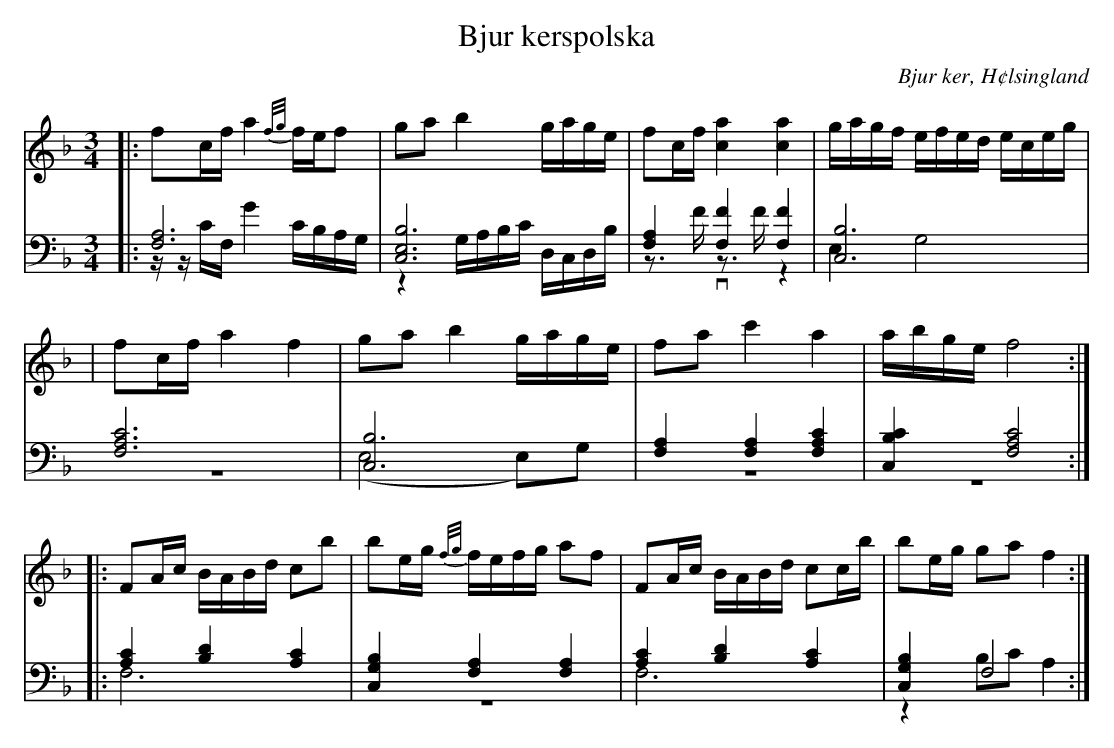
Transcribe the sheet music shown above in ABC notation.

X:1
T: Bjur kerspolska
O: Bjur ker, H¢lsingland
M: 3/4
L: 1/8
K: F
V:1
V:2
V:3 merge
V: 1
|:fc/f/ a2 {f/g/}f/e/f|ga b2 g/a/g/e/|fc/f/ [c2a2] [c2a2]|g/a/g/f/ e/f/e/d/ e/c/e/g/|
|fc/f/ a2 f2|ga b2 g/a/g/e/|fa c'2 a2| a/b/g/e/ f4:|
|:FA/c/ B/A/B/d/ cb|be/g/ {f/g/}f/e/f/g/ af|FA/c/ B/A/B/d/ cc/b/|be/g/ ga f2:|
V:2 clef=bass
|:[F,6A,6]|[C,6E,6B,6]|[F,2A,2] [F,2F2] [F,2F2]|[C,6B,6]|
[F,6A,6C6]|[C,6B,6]|[F,2A,2] [F,2A,2] [F,2A,2C2]|[C,2B,2C2] [F,4A,4C4]:|
 |:[A,2C2] [B,2D2] [A,2C2]|[C,2G,2B,2] [F,2A,2] [F,2A,2]|[A,2C2] [B,2D2] [A,2C2]|[C,2G,2B,2] F,4 :|
V:3 clef=bass
 |:z/z/C/F,/ G2 C/B,/A,/G,/|z2 G,/A,/B,/C/ D,/C,/D,/B,/|z>Fv z>F z2|E,2 G,4|
 |z6|(E,4 E,)G,|z6|z6:|
|:F,6|z6|F,6|z2 B,C A,2:|
